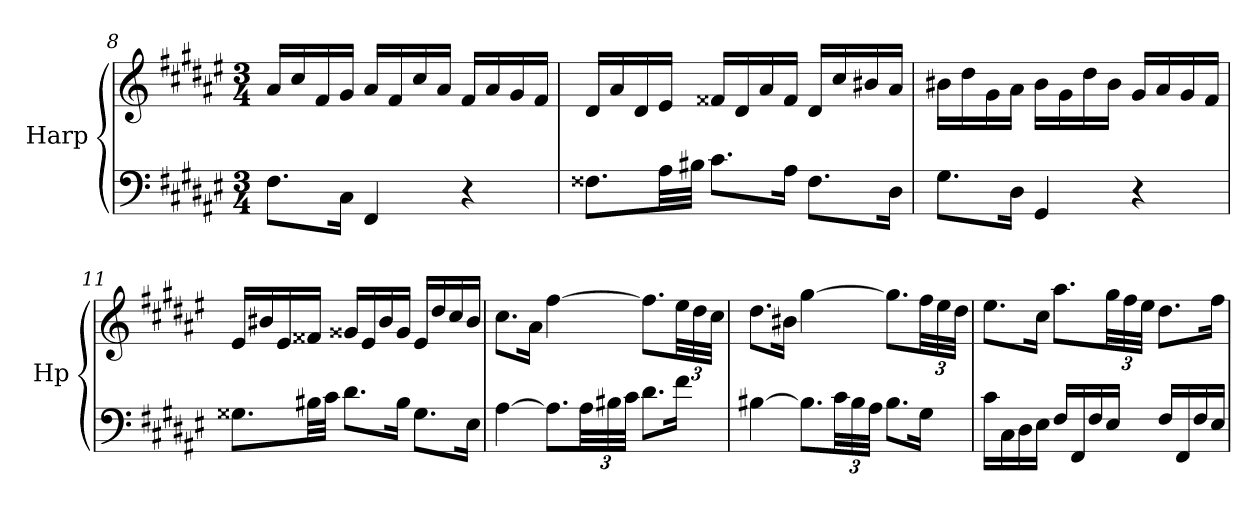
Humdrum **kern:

**kern	**kern
*part1	*part1
*staff2	*staff1
*I"Harp	*
*I'Hp	*
!!LO:LB:g=z
*clefF4	*clefG2
*k[f#c#g#d#a#e#]	*k[f#c#g#d#a#e#]
*M3/4	*M3/4
=8	=8
8.F#\L	16a#/LL
.	16cc#/
.	16f#/
16C#\Jk	16g#/JJ
4FF#/	16a#/LL
.	16f#/
.	16cc#/
.	16a#/JJ
4r	16f#/LL
.	16a#/
.	16g#/
.	16f#/JJ
=9	=9
8.F##X\L	16d#/LL
.	16a#/
.	16d#/
32A#\LL	16e#/JJ
32B#X\JJJ	.
8.c#\L	16f##X/LL
.	16d#/
.	16a#/
16A#\Jk	16f##/JJ
8.F##\L	16d#/LL
.	16cc#/
.	16b#X/
16D#\Jk	16a#/JJ
=10	=10
8.G#\L	16b#X\LL
.	16dd#\
.	16g#\
16D#\Jk	16a#\JJ
4GG#/	16b#\LL
.	16g#\
.	16dd#\
.	16b#\JJ
4r	16g#/LL
.	16a#/
.	16g#/
.	16f#/JJ
!!LO:LB:g=z
=11	=11
8.G##X\L	16e#/LL
.	16b#X/
.	16e#/
32B#X\LL	16f##X/JJ
32c#\JJJ	.
8.d#\L	16g##X/LL
.	16e#/
.	16b#/
16B#\Jk	16g##/JJ
8.G##\L	16e#/LL
.	16dd#/
.	16cc#/
16E#\Jk	16b#/JJ
=12	=12
[4A#\	8.cc#\L
.	16a#\Jk
8.A#\L]	[4ff#\
*Xbrackettup	*
48A#\LL	.
48B#X\	.
48c#\JJJ	.
8.d#\L	8.ff#\L]
*	*Xbrackettup
16f#\Jk	48ee#\LL
.	48dd#\
.	48cc#\JJJ
=13	=13
[4B#X\	8.dd#\L
.	16b#X\Jk
8.B#\L]	[4gg#\
48c#\LL	.
48B#\	.
48A#\JJJ	.
8.B#\L	8.gg#\L]
16G#\Jk	48ff#\LL
.	48ee#\
.	48dd#\JJJ
!!LO:LB:g=z
=14	=14
16c#\LL	8.ee#\L
16C#\	.
16D#\	.
16E#\JJ	16cc#\Jk
16F#/LL	8.aa#\L
16FF#/	.
16F#/	.
16E#/JJ	48gg#\LL
.	48ff#\
.	48ee#\JJJ
16F#/LL	8.dd#\L
16FF#/	.
16F#/	.
16E#/JJ	16ff#\Jk
=	=
*-	*-
